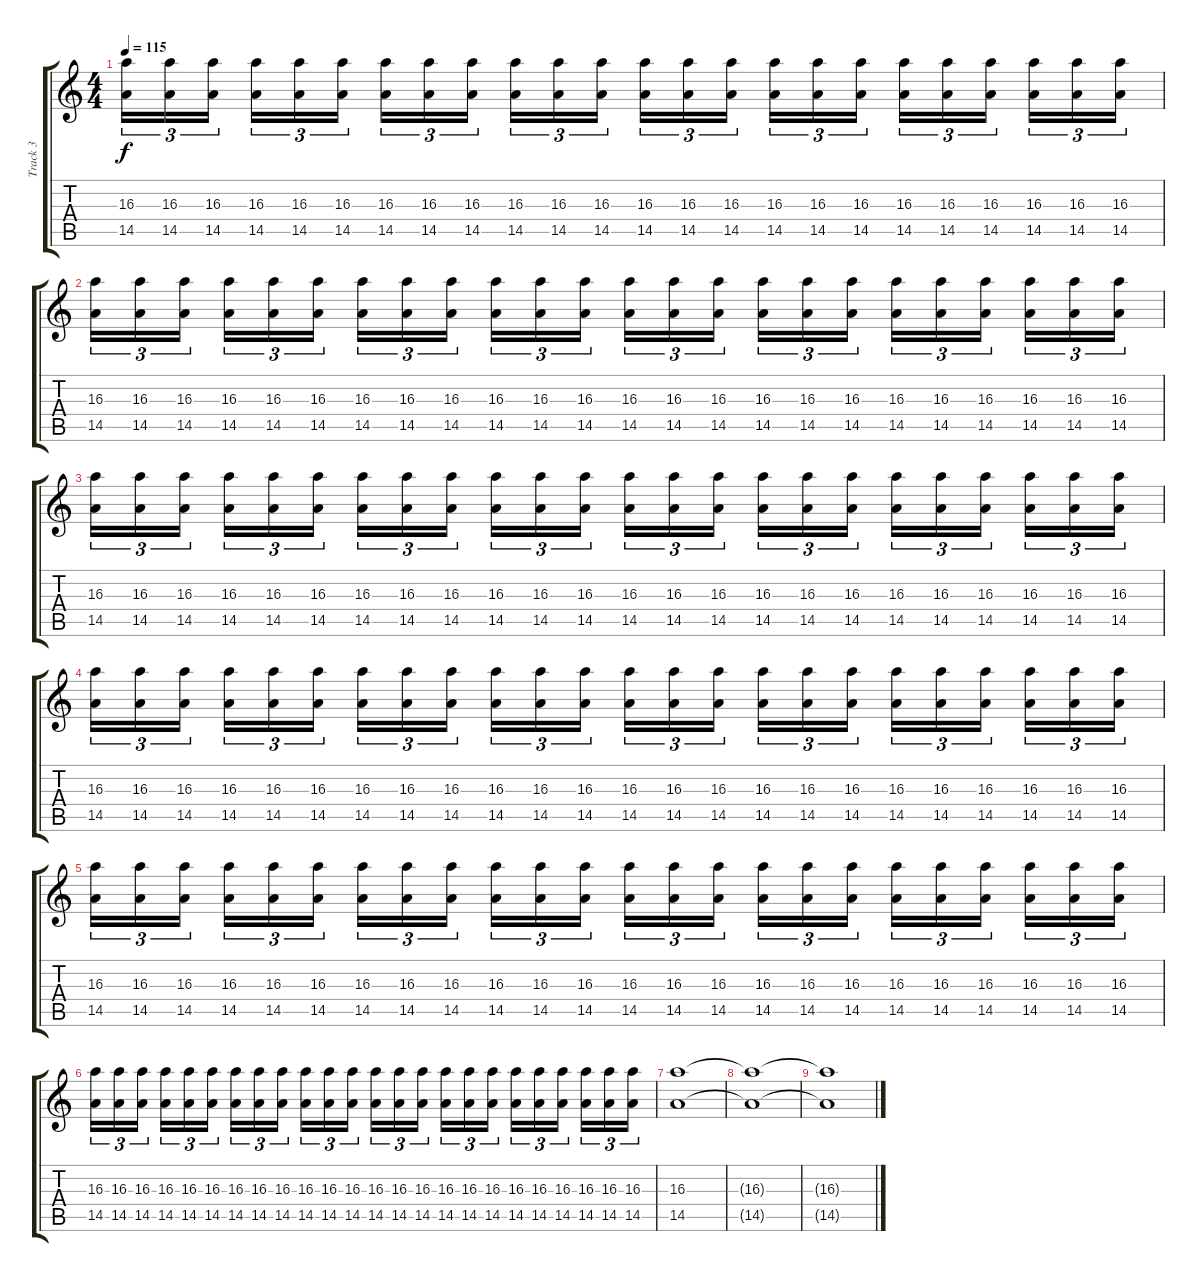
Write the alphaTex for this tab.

\track ("Track 3" "Track 3") {instrument distortionguitar}
\staff {score tabs}
\tuning (D4 A3 F3 C3 G2 D2) {hide}
\ts (4 4)
\tempo 115
\clef g2
\ks c
(16.3 14.5).16{tu (3 2) dy f} (16.3 14.5).16{tu (3 2)} (16.3 14.5).16{tu (3 2) beam splitsecondary} (16.3 14.5).16{tu (3 2)} (16.3 14.5).16{tu (3 2)} (16.3 14.5).16{tu (3 2)} (16.3 14.5).16{tu (3 2)} (16.3 14.5).16{tu (3 2)} (16.3 14.5).16{tu (3 2) beam splitsecondary} (16.3 14.5).16{tu (3 2)} (16.3 14.5).16{tu (3 2)} (16.3 14.5).16{tu (3 2)} (16.3 14.5).16{tu (3 2)} (16.3 14.5).16{tu (3 2)} (16.3 14.5).16{tu (3 2) beam splitsecondary} (16.3 14.5).16{tu (3 2)} (16.3 14.5).16{tu (3 2)} (16.3 14.5).16{tu (3 2)} (16.3 14.5).16{tu (3 2)} (16.3 14.5).16{tu (3 2)} (16.3 14.5).16{tu (3 2) beam splitsecondary} (16.3 14.5).16{tu (3 2)} (16.3 14.5).16{tu (3 2)} (16.3 14.5).16{tu (3 2)} |
(16.3 14.5).16{tu (3 2)} (16.3 14.5).16{tu (3 2)} (16.3 14.5).16{tu (3 2) beam splitsecondary} (16.3 14.5).16{tu (3 2)} (16.3 14.5).16{tu (3 2)} (16.3 14.5).16{tu (3 2)} (16.3 14.5).16{tu (3 2)} (16.3 14.5).16{tu (3 2)} (16.3 14.5).16{tu (3 2) beam splitsecondary} (16.3 14.5).16{tu (3 2)} (16.3 14.5).16{tu (3 2)} (16.3 14.5).16{tu (3 2)} (16.3 14.5).16{tu (3 2)} (16.3 14.5).16{tu (3 2)} (16.3 14.5).16{tu (3 2) beam splitsecondary} (16.3 14.5).16{tu (3 2)} (16.3 14.5).16{tu (3 2)} (16.3 14.5).16{tu (3 2)} (16.3 14.5).16{tu (3 2)} (16.3 14.5).16{tu (3 2)} (16.3 14.5).16{tu (3 2) beam splitsecondary} (16.3 14.5).16{tu (3 2)} (16.3 14.5).16{tu (3 2)} (16.3 14.5).16{tu (3 2)} |
(16.3 14.5).16{tu (3 2)} (16.3 14.5).16{tu (3 2)} (16.3 14.5).16{tu (3 2) beam splitsecondary} (16.3 14.5).16{tu (3 2)} (16.3 14.5).16{tu (3 2)} (16.3 14.5).16{tu (3 2)} (16.3 14.5).16{tu (3 2)} (16.3 14.5).16{tu (3 2)} (16.3 14.5).16{tu (3 2) beam splitsecondary} (16.3 14.5).16{tu (3 2)} (16.3 14.5).16{tu (3 2)} (16.3 14.5).16{tu (3 2)} (16.3 14.5).16{tu (3 2)} (16.3 14.5).16{tu (3 2)} (16.3 14.5).16{tu (3 2) beam splitsecondary} (16.3 14.5).16{tu (3 2)} (16.3 14.5).16{tu (3 2)} (16.3 14.5).16{tu (3 2)} (16.3 14.5).16{tu (3 2)} (16.3 14.5).16{tu (3 2)} (16.3 14.5).16{tu (3 2) beam splitsecondary} (16.3 14.5).16{tu (3 2)} (16.3 14.5).16{tu (3 2)} (16.3 14.5).16{tu (3 2)} |
(16.3 14.5).16{tu (3 2)} (16.3 14.5).16{tu (3 2)} (16.3 14.5).16{tu (3 2) beam splitsecondary} (16.3 14.5).16{tu (3 2)} (16.3 14.5).16{tu (3 2)} (16.3 14.5).16{tu (3 2)} (16.3 14.5).16{tu (3 2)} (16.3 14.5).16{tu (3 2)} (16.3 14.5).16{tu (3 2) beam splitsecondary} (16.3 14.5).16{tu (3 2)} (16.3 14.5).16{tu (3 2)} (16.3 14.5).16{tu (3 2)} (16.3 14.5).16{tu (3 2)} (16.3 14.5).16{tu (3 2)} (16.3 14.5).16{tu (3 2) beam splitsecondary} (16.3 14.5).16{tu (3 2)} (16.3 14.5).16{tu (3 2)} (16.3 14.5).16{tu (3 2)} (16.3 14.5).16{tu (3 2)} (16.3 14.5).16{tu (3 2)} (16.3 14.5).16{tu (3 2) beam splitsecondary} (16.3 14.5).16{tu (3 2)} (16.3 14.5).16{tu (3 2)} (16.3 14.5).16{tu (3 2)} |
(16.3 14.5).16{tu (3 2)} (16.3 14.5).16{tu (3 2)} (16.3 14.5).16{tu (3 2) beam splitsecondary} (16.3 14.5).16{tu (3 2)} (16.3 14.5).16{tu (3 2)} (16.3 14.5).16{tu (3 2)} (16.3 14.5).16{tu (3 2)} (16.3 14.5).16{tu (3 2)} (16.3 14.5).16{tu (3 2) beam splitsecondary} (16.3 14.5).16{tu (3 2)} (16.3 14.5).16{tu (3 2)} (16.3 14.5).16{tu (3 2)} (16.3 14.5).16{tu (3 2)} (16.3 14.5).16{tu (3 2)} (16.3 14.5).16{tu (3 2) beam splitsecondary} (16.3 14.5).16{tu (3 2)} (16.3 14.5).16{tu (3 2)} (16.3 14.5).16{tu (3 2)} (16.3 14.5).16{tu (3 2)} (16.3 14.5).16{tu (3 2)} (16.3 14.5).16{tu (3 2) beam splitsecondary} (16.3 14.5).16{tu (3 2)} (16.3 14.5).16{tu (3 2)} (16.3 14.5).16{tu (3 2)} |
(16.3 14.5).16{tu (3 2)} (16.3 14.5).16{tu (3 2)} (16.3 14.5).16{tu (3 2) beam splitsecondary} (16.3 14.5).16{tu (3 2)} (16.3 14.5).16{tu (3 2)} (16.3 14.5).16{tu (3 2)} (16.3 14.5).16{tu (3 2)} (16.3 14.5).16{tu (3 2)} (16.3 14.5).16{tu (3 2) beam splitsecondary} (16.3 14.5).16{tu (3 2)} (16.3 14.5).16{tu (3 2)} (16.3 14.5).16{tu (3 2)} (16.3 14.5).16{tu (3 2)} (16.3 14.5).16{tu (3 2)} (16.3 14.5).16{tu (3 2) beam splitsecondary} (16.3 14.5).16{tu (3 2)} (16.3 14.5).16{tu (3 2)} (16.3 14.5).16{tu (3 2)} (16.3 14.5).16{tu (3 2)} (16.3 14.5).16{tu (3 2)} (16.3 14.5).16{tu (3 2) beam splitsecondary} (16.3 14.5).16{tu (3 2)} (16.3 14.5).16{tu (3 2)} (16.3 14.5).16{tu (3 2)} |
(16.3 14.5).1 |
(16.3{t} 14.5{t}).1 |
(16.3{t} 14.5{t}).1
